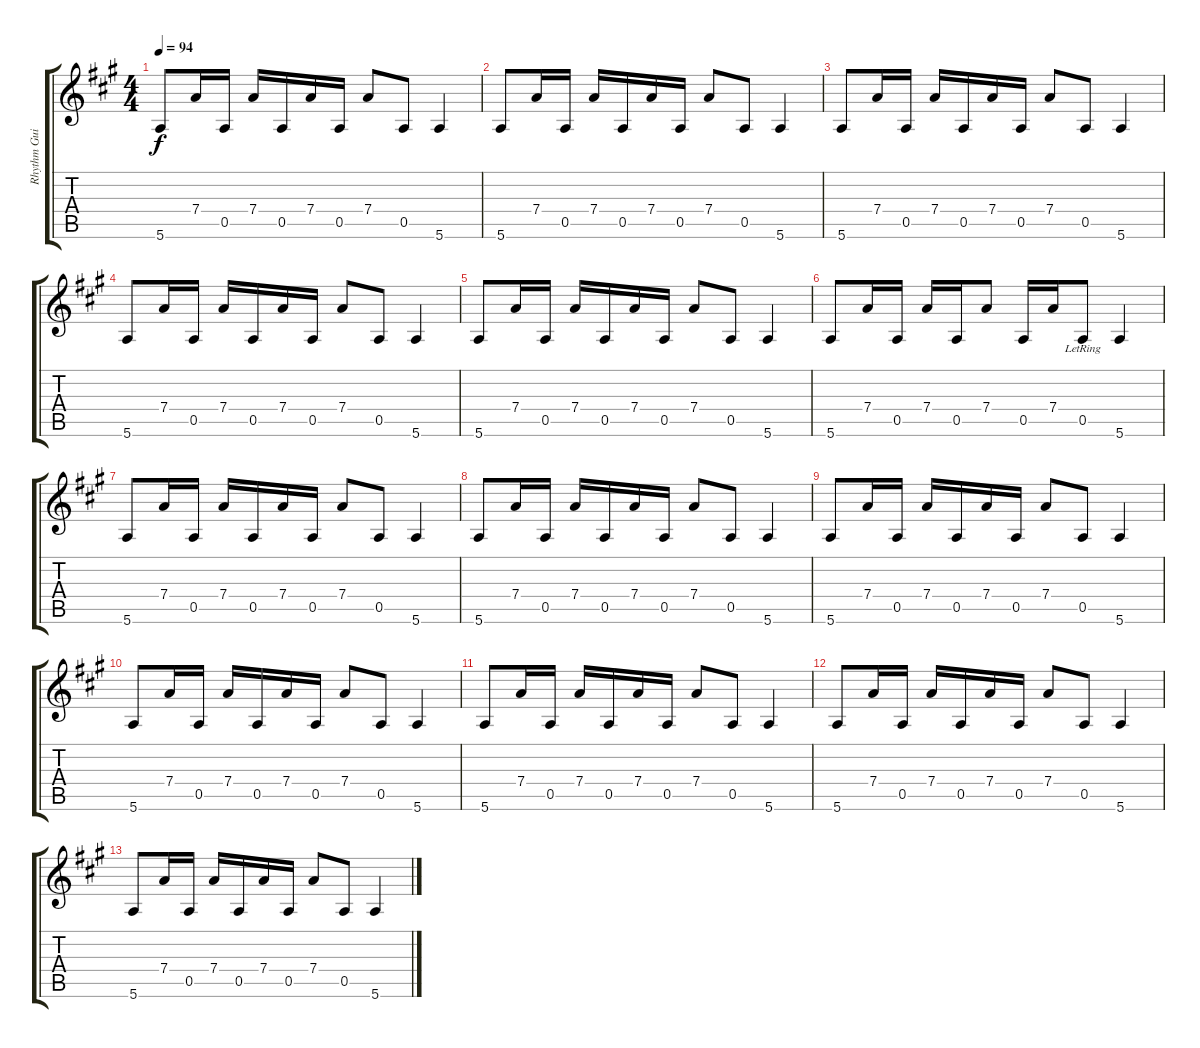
\track ("Rhythm Guitar" "Rhythm Gui") {instrument acousticguitarsteel}
\staff {score tabs}
\tuning (E4 B3 G3 D3 A2 E2) {hide}
\ts (4 4)
\tempo 94
\clef g2
\ks a
5.6.8{dy f} 7.4.16 0.5.16 7.4.16 0.5.16 7.4.16 0.5.16 7.4.8 0.5.8 5.6.4 |
5.6.8 7.4.16 0.5.16 7.4.16 0.5.16 7.4.16 0.5.16 7.4.8 0.5.8 5.6.4 |
5.6.8 7.4.16 0.5.16 7.4.16 0.5.16 7.4.16 0.5.16 7.4.8 0.5.8 5.6.4 |
5.6.8 7.4.16 0.5.16 7.4.16 0.5.16 7.4.16 0.5.16 7.4.8 0.5.8 5.6.4 |
5.6.8 7.4.16 0.5.16 7.4.16 0.5.16 7.4.16 0.5.16 7.4.8 0.5.8 5.6.4 |
5.6.8 7.4.16 0.5.16 7.4.16 0.5.16 7.4.8 0.5.16 7.4.16 0.5{lr}.8 5.6.4 |
5.6.8 7.4.16 0.5.16 7.4.16 0.5.16 7.4.16 0.5.16 7.4.8 0.5.8 5.6.4 |
5.6.8 7.4.16 0.5.16 7.4.16 0.5.16 7.4.16 0.5.16 7.4.8 0.5.8 5.6.4 |
5.6.8 7.4.16 0.5.16 7.4.16 0.5.16 7.4.16 0.5.16 7.4.8 0.5.8 5.6.4 |
5.6.8 7.4.16 0.5.16 7.4.16 0.5.16 7.4.16 0.5.16 7.4.8 0.5.8 5.6.4 |
5.6.8 7.4.16 0.5.16 7.4.16 0.5.16 7.4.16 0.5.16 7.4.8 0.5.8 5.6.4 |
5.6.8 7.4.16 0.5.16 7.4.16 0.5.16 7.4.16 0.5.16 7.4.8 0.5.8 5.6.4 |
5.6.8 7.4.16 0.5.16 7.4.16 0.5.16 7.4.16 0.5.16 7.4.8 0.5.8 5.6.4
